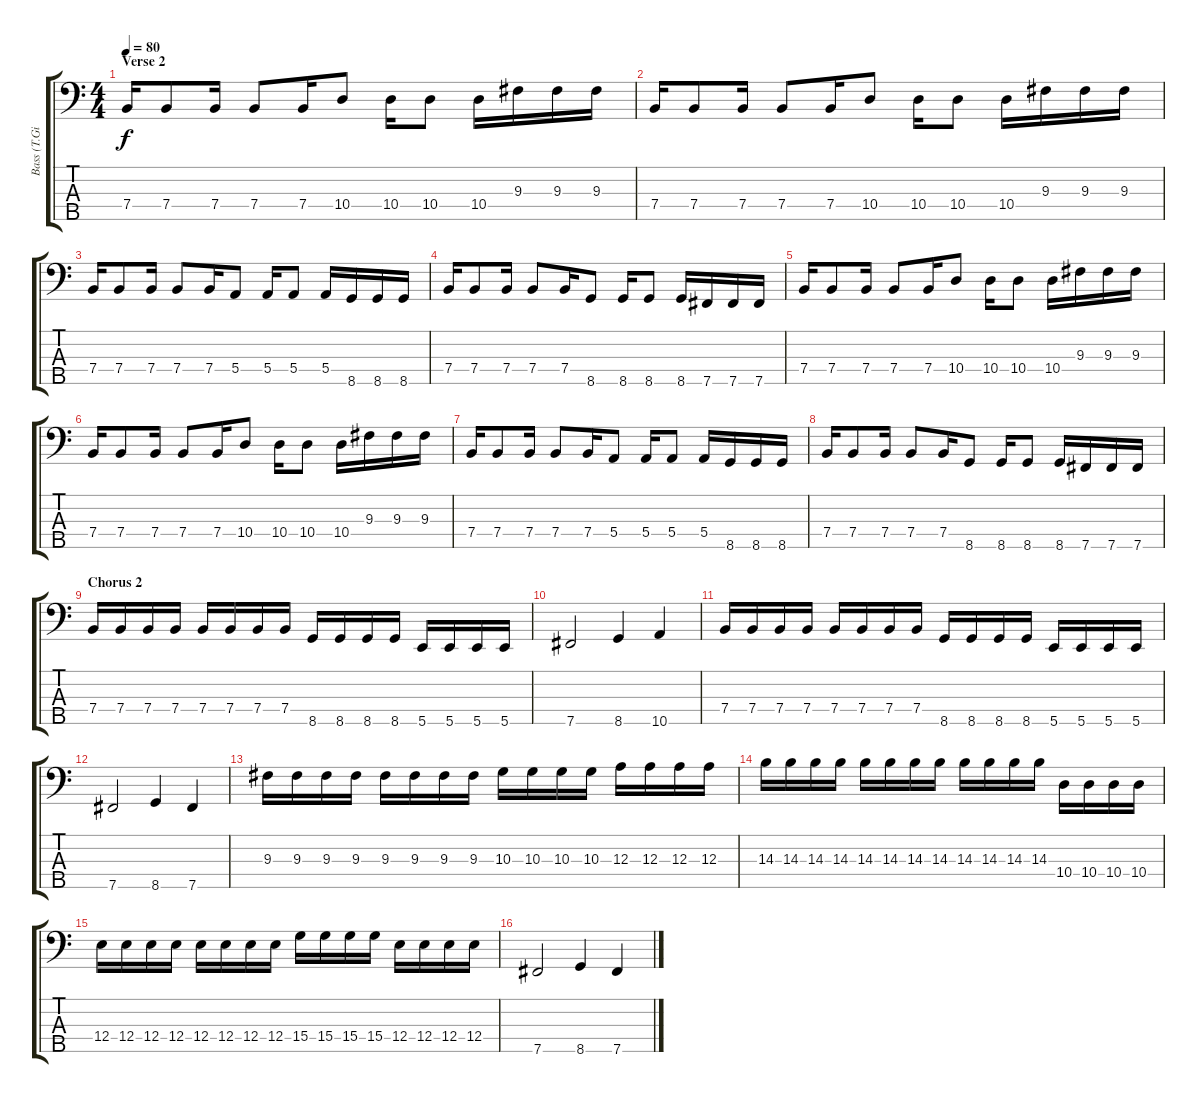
\track ("Bass (T.Giessler)" "Bass (T.Gi") {instrument electricbasspick}
\staff {score tabs}
\tuning (G2 D2 A1 E1 B0) {hide}
\ts (4 4)
\section ("" "Verse 2")
\tempo 80
\clef f4
\ks c
7.4.16{dy f} 7.4.8 7.4.16 7.4.8 7.4.16 10.4.8 10.4.16 10.4.8 10.4.16 9.3.16 9.3.16 9.3.16 |
7.4.16 7.4.8 7.4.16 7.4.8 7.4.16 10.4.8 10.4.16 10.4.8 10.4.16 9.3.16 9.3.16 9.3.16 |
7.4.16 7.4.8 7.4.16 7.4.8 7.4.16 5.4.8 5.4.16 5.4.8 5.4.16 8.5.16 8.5.16 8.5.16 |
7.4.16 7.4.8 7.4.16 7.4.8 7.4.16 8.5.8 8.5.16 8.5.8 8.5.16 7.5.16 7.5.16 7.5.16 |
7.4.16 7.4.8 7.4.16 7.4.8 7.4.16 10.4.8 10.4.16 10.4.8 10.4.16 9.3.16 9.3.16 9.3.16 |
7.4.16 7.4.8 7.4.16 7.4.8 7.4.16 10.4.8 10.4.16 10.4.8 10.4.16 9.3.16 9.3.16 9.3.16 |
7.4.16 7.4.8 7.4.16 7.4.8 7.4.16 5.4.8 5.4.16 5.4.8 5.4.16 8.5.16 8.5.16 8.5.16 |
7.4.16 7.4.8 7.4.16 7.4.8 7.4.16 8.5.8 8.5.16 8.5.8 8.5.16 7.5.16 7.5.16 7.5.16 |
\section ("" "Chorus 2")
7.4.16 7.4.16 7.4.16 7.4.16 7.4.16 7.4.16 7.4.16 7.4.16 8.5.16 8.5.16 8.5.16 8.5.16 5.5.16 5.5.16 5.5.16 5.5.16 |
7.5.2 8.5.4 10.5.4 |
7.4.16 7.4.16 7.4.16 7.4.16 7.4.16 7.4.16 7.4.16 7.4.16 8.5.16 8.5.16 8.5.16 8.5.16 5.5.16 5.5.16 5.5.16 5.5.16 |
7.5.2 8.5.4 7.5.4 |
9.3.16 9.3.16 9.3.16 9.3.16 9.3.16 9.3.16 9.3.16 9.3.16 10.3.16 10.3.16 10.3.16 10.3.16 12.3.16 12.3.16 12.3.16 12.3.16 |
14.3.16 14.3.16 14.3.16 14.3.16 14.3.16 14.3.16 14.3.16 14.3.16 14.3.16 14.3.16 14.3.16 14.3.16 10.4.16 10.4.16 10.4.16 10.4.16 |
12.4.16 12.4.16 12.4.16 12.4.16 12.4.16 12.4.16 12.4.16 12.4.16 15.4.16 15.4.16 15.4.16 15.4.16 12.4.16 12.4.16 12.4.16 12.4.16 |
7.5.2 8.5.4 7.5.4
